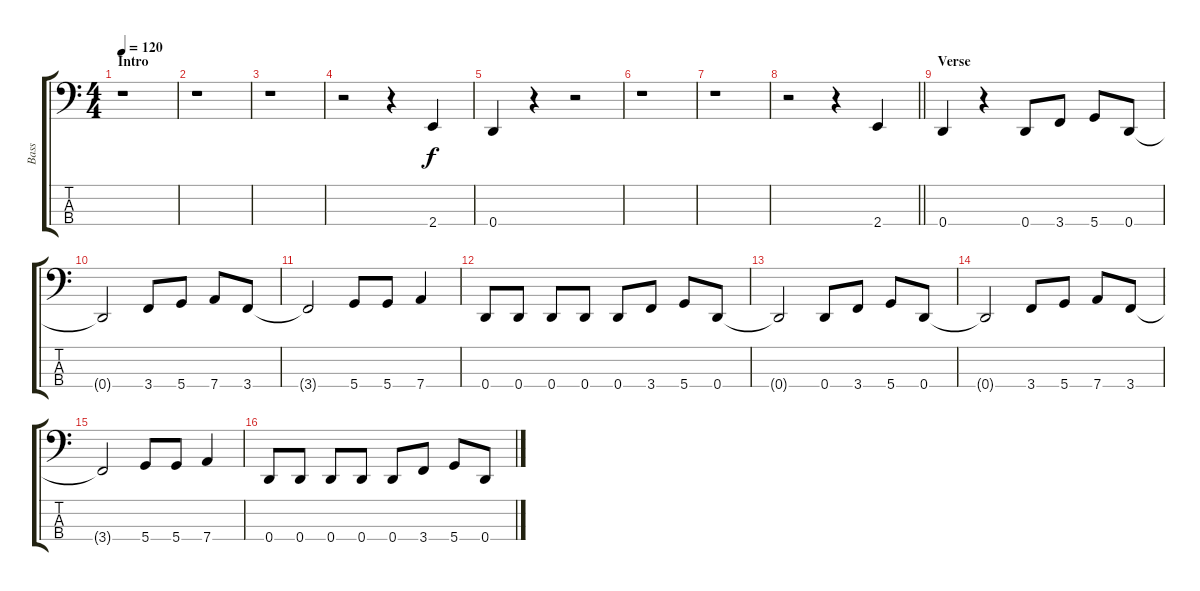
\track ("Bass" "Bass") {instrument electricbassfinger}
\staff {score tabs}
\tuning (G2 D2 A1 D1) {hide}
\ts (4 4)
\section ("" "Intro")
\tempo 120
\clef f4
\ks c
r.1{dy f instrument electricbassfinger} |
r.1 |
r.1 |
r.2 r.4 2.4.4 |
0.4.4 r.4 r.2 |
r.1 |
r.1 |
\barLineRight lightlight
r.2 r.4 2.4.4 |
\section ("" "Verse")
0.4.4 r.4 0.4.8 3.4.8 5.4.8 0.4.8 |
0.4{t}.2 3.4.8 5.4.8 7.4.8 3.4.8 |
3.4{t}.2 5.4.8 5.4.8 7.4.4 |
0.4.8 0.4.8 0.4.8 0.4.8 0.4.8 3.4.8 5.4.8 0.4.8 |
0.4{t}.2 0.4.8 3.4.8 5.4.8 0.4.8 |
0.4{t}.2 3.4.8 5.4.8 7.4.8 3.4.8 |
3.4{t}.2 5.4.8 5.4.8 7.4.4 |
0.4.8 0.4.8 0.4.8 0.4.8 0.4.8 3.4.8 5.4.8 0.4.8
